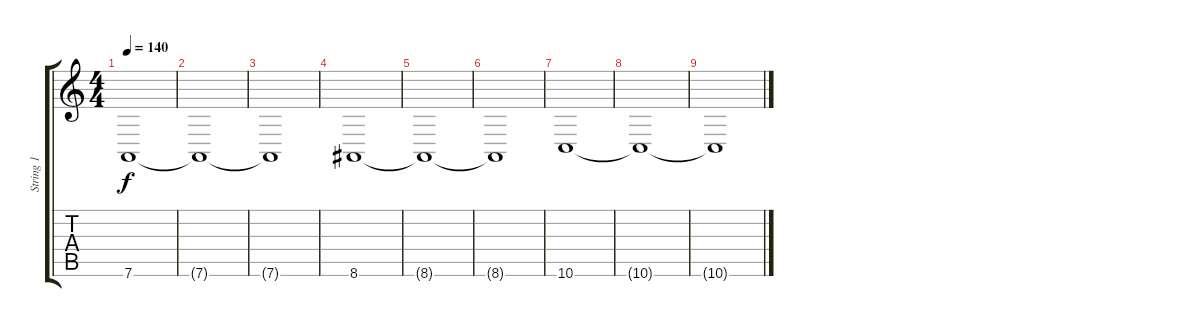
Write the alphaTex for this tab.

\track ("String 1" "String 1") {instrument frenchhorn}
\staff {score tabs}
\tuning (E4 B3 G3 D3 A2 D2) {hide}
\ts (4 4)
\tempo 140
\clef g2
\ks c
7.6.1{dy f} |
7.6{t}.1 |
7.6{t}.1 |
8.6.1 |
8.6{t}.1 |
8.6{t}.1 |
10.6.1 |
10.6{t}.1 |
10.6{t}.1
